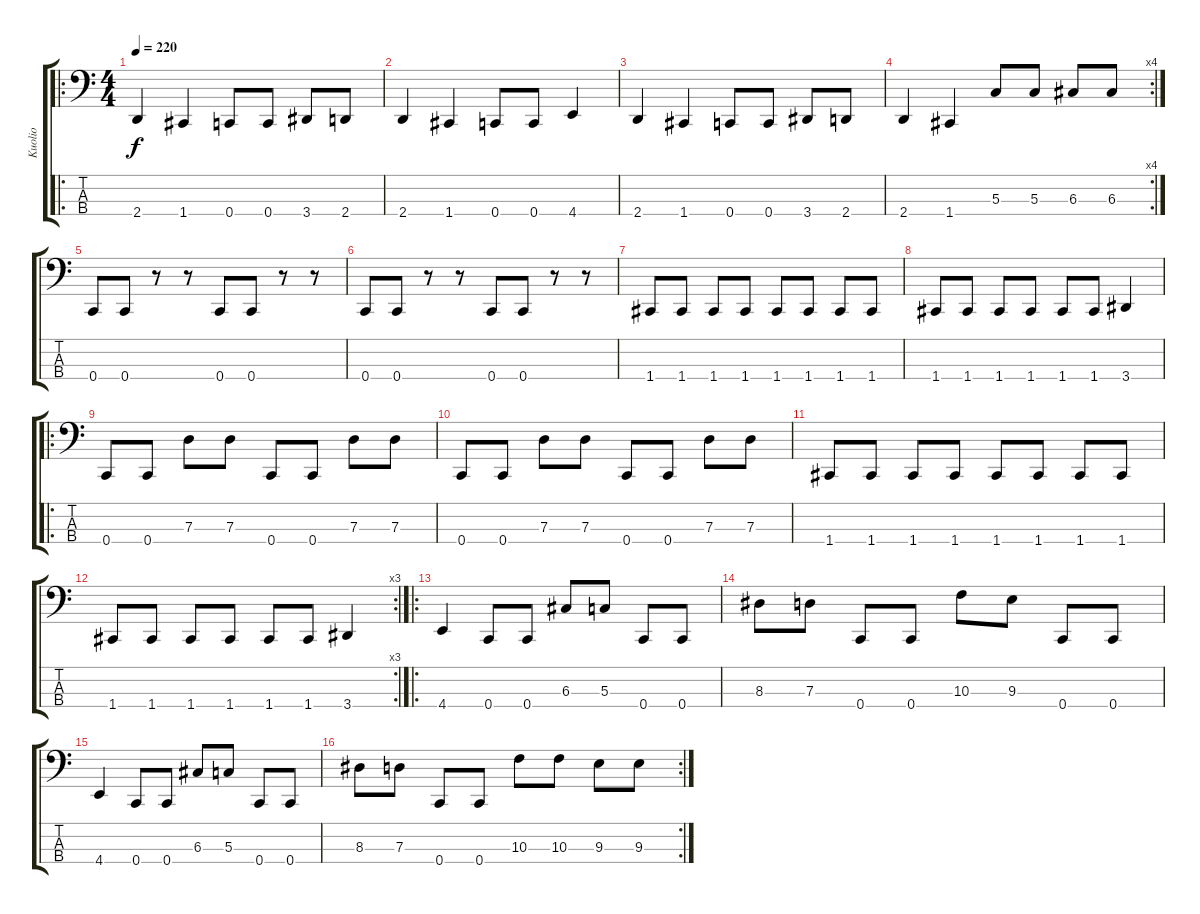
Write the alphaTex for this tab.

\track ("Kuolio" "Kuolio") {instrument electricbasspick}
\staff {score tabs}
\tuning (F2 C2 G1 C1) {hide}
\ro
\ts (4 4)
\tempo 220
\clef f4
\ks c
2.4.4{dy f} 1.4.4 0.4.8 0.4.8 3.4.8 2.4.8 |
2.4.4 1.4.4 0.4.8 0.4.8 4.4.4 |
2.4.4 1.4.4 0.4.8 0.4.8 3.4.8 2.4.8 |
\rc 4
2.4.4 1.4.4 5.3.8 5.3.8 6.3.8 6.3.8 |
0.4.8 0.4.8 r.8 r.8 0.4.8 0.4.8 r.8 r.8 |
0.4.8 0.4.8 r.8 r.8 0.4.8 0.4.8 r.8 r.8 |
1.4.8 1.4.8 1.4.8 1.4.8 1.4.8 1.4.8 1.4.8 1.4.8 |
1.4.8 1.4.8 1.4.8 1.4.8 1.4.8 1.4.8 3.4.4 |
\ro
0.4.8 0.4.8 7.3.8 7.3.8 0.4.8 0.4.8 7.3.8 7.3.8 |
0.4.8 0.4.8 7.3.8 7.3.8 0.4.8 0.4.8 7.3.8 7.3.8 |
1.4.8 1.4.8 1.4.8 1.4.8 1.4.8 1.4.8 1.4.8 1.4.8 |
\rc 3
1.4.8 1.4.8 1.4.8 1.4.8 1.4.8 1.4.8 3.4.4 |
\ro
4.4.4 0.4.8 0.4.8 6.3.8 5.3.8 0.4.8 0.4.8 |
8.3.8 7.3.8 0.4.8 0.4.8 10.3.8 9.3.8 0.4.8 0.4.8 |
4.4.4 0.4.8 0.4.8 6.3.8 5.3.8 0.4.8 0.4.8 |
\rc 2
8.3.8 7.3.8 0.4.8 0.4.8 10.3.8 10.3.8 9.3.8 9.3.8
